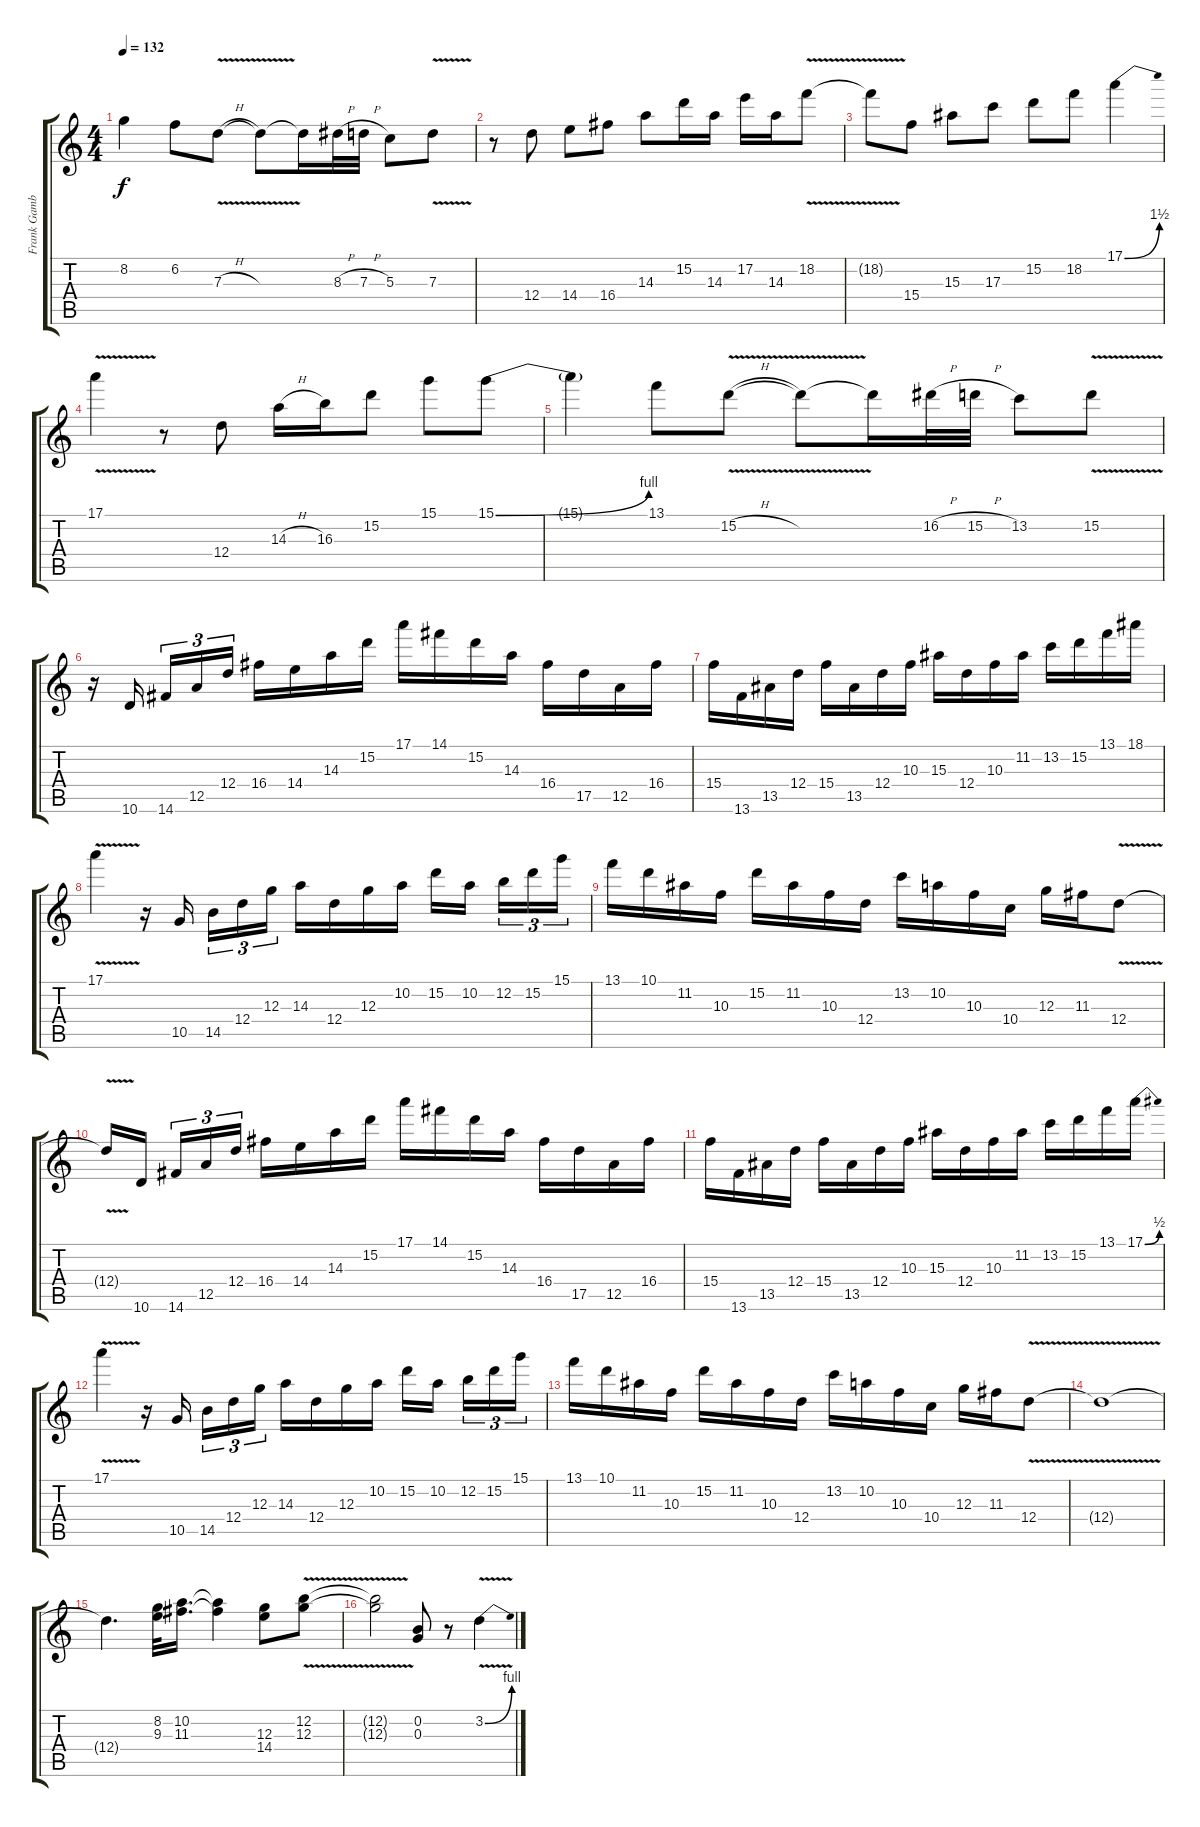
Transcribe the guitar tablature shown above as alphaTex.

\track ("Frank Gambale" "Frank Gamb") {instrument distortionguitar}
\staff {score tabs}
\tuning (E4 B3 G3 D3 A2 E2) {hide}
\ts (4 4)
\tempo 132
\clef g2
\ks c
8.2{t}.4{dy f} 6.2.8 7.3{v h}.8 7.3{t}.8 7.3{t}.16 8.3{h}.32 7.3{h}.32 5.3.8 7.3{v}.8 |
r.8 12.4.8 14.4.8 16.4.8 14.3.8 15.2.16 14.3.16 17.2.16 14.3.16 18.2{v}.8 |
18.2{t}.8 15.4.8 15.3.8 17.3.8 15.2.8 18.2.8 17.1{be (bend 0 0 60 6)}.4 |
17.1{v}.4 r.8 12.4.8 14.3{h}.16 16.3.16 15.2.8 15.1.8 15.1{be (bend 0 0 60 4)}.8 |
15.1{t}.4 13.1.8 15.2{v h}.8 15.2{t}.8 15.2{t}.16 16.2{h}.32 15.2{h}.32 13.2.8 15.2{v}.8 |
r.16 10.6.16{beam splitsecondary} 14.6.16{tu (3 2)} 12.5.16{tu (3 2)} 12.4.16{tu (3 2)} 16.4.16 14.4.16 14.3.16 15.2.16 17.1.16 14.1.16 15.2.16 14.3.16 16.4.16 17.5.16 12.5.16 16.4.16 |
15.4.16 13.6.16 13.5.16 12.4.16 15.4.16 13.5.16 12.4.16 10.3.16 15.3.16 12.4.16 10.3.16 11.2.16 13.2.16 15.2.16 13.1.16 18.1.16 |
17.1{v}.4 r.16 10.5.16{beam splitsecondary} 14.5.16{tu (3 2)} 12.4.16{tu (3 2)} 12.3.16{tu (3 2)} 14.3.16 12.4.16 12.3.16 10.2.16 15.2.16 10.2.16{beam splitsecondary} 12.2.16{tu (3 2)} 15.2.16{tu (3 2)} 15.1.16{tu (3 2)} |
13.1.16 10.1.16 11.2.16 10.3.16 15.2.16 11.2.16 10.3.16 12.4.16 13.2.16 10.2.16 10.3.16 10.4.16 12.3.16 11.3.16 12.4{v}.8 |
12.4{t}.16 10.6.16{beam splitsecondary} 14.6.16{tu (3 2)} 12.5.16{tu (3 2)} 12.4.16{tu (3 2)} 16.4.16 14.4.16 14.3.16 15.2.16 17.1.16 14.1.16 15.2.16 14.3.16 16.4.16 17.5.16 12.5.16 16.4.16 |
15.4.16 13.6.16 13.5.16 12.4.16 15.4.16 13.5.16 12.4.16 10.3.16 15.3.16 12.4.16 10.3.16 11.2.16 13.2.16 15.2.16 13.1.16 17.1{be (bend 0 0 60 2)}.16 |
17.1{v}.4 r.16 10.5.16{beam splitsecondary} 14.5.16{tu (3 2)} 12.4.16{tu (3 2)} 12.3.16{tu (3 2)} 14.3.16 12.4.16 12.3.16 10.2.16 15.2.16 10.2.16{beam splitsecondary} 12.2.16{tu (3 2)} 15.2.16{tu (3 2)} 15.1.16{tu (3 2)} |
13.1.16 10.1.16 11.2.16 10.3.16 15.2.16 11.2.16 10.3.16 12.4.16 13.2.16 10.2.16 10.3.16 10.4.16 12.3.16 11.3.16 12.4{v}.8 |
12.4{t}.1 |
12.4{t}.4{d} (8.2 9.3).32 (10.2 11.3).16{d} (10.2{t} 11.3{t}).4 (12.3 14.4).8 (12.2{v} 12.3{v}).8 |
(12.2{t} 12.3{t}).2 (0.2 0.3).8 r.8 3.2{be (bend 0 0 60 4) v}.4
